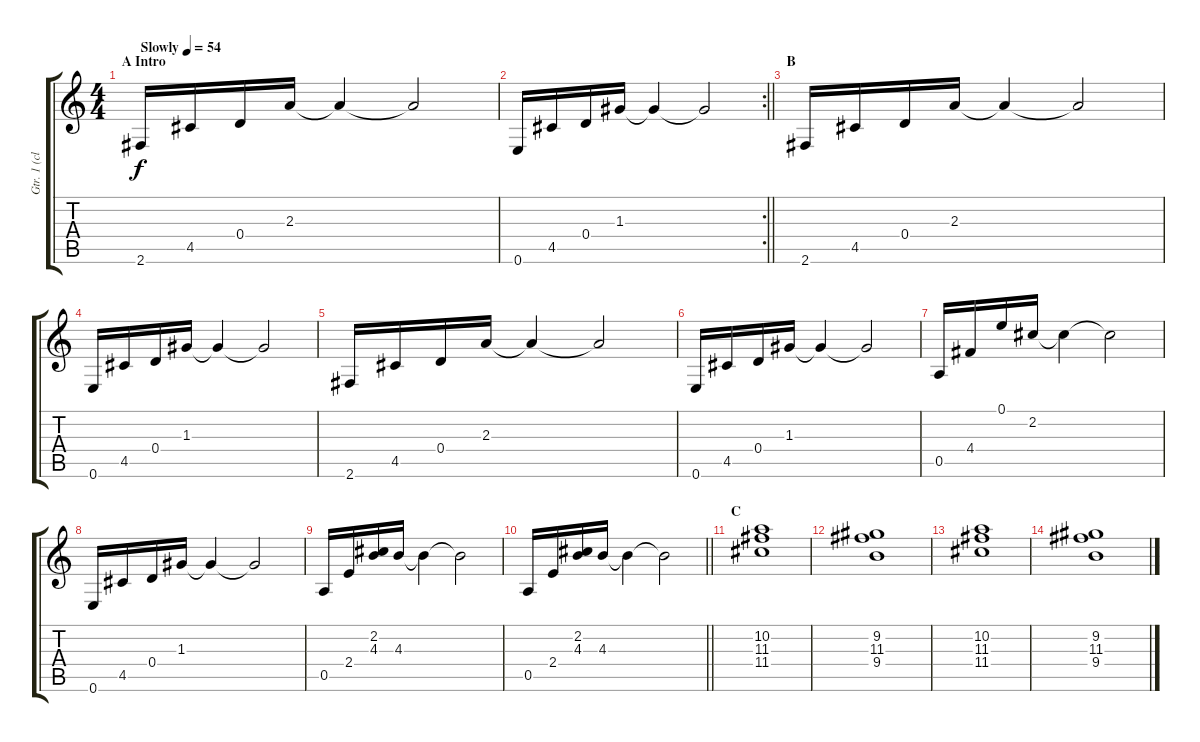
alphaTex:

\track ("Gtr. 1 (clean)" "Gtr. 1 (cl") {instrument acousticguitarsteel}
\staff {score tabs}
\tuning (E4 B3 G3 D3 A2 E2) {hide}
\ts (4 4)
\section ("" "A Intro")
\tempo (54 "Slowly")
\clef g2
\ks c
2.6.16{dy f instrument acousticguitarsteel} 4.5.16 0.4.16 2.3.16 2.3{t}.4 2.3{t}.2 |
\rc 2
\barLineRight lightlight
0.6.16 4.5.16 0.4.16 1.3.16 1.3{t}.4 1.3{t}.2 |
\section ("" "B")
2.6.16 4.5.16 0.4.16 2.3.16 2.3{t}.4 2.3{t}.2 |
0.6.16 4.5.16 0.4.16 1.3.16 1.3{t}.4 1.3{t}.2 |
2.6.16 4.5.16 0.4.16 2.3.16 2.3{t}.4 2.3{t}.2 |
0.6.16 4.5.16 0.4.16 1.3.16 1.3{t}.4 1.3{t}.2 |
0.5.16 4.4.16 0.1.16 2.2.16 2.2{t}.4 2.2{t}.2 |
0.6.16 4.5.16 0.4.16 1.3.16 1.3{t}.4 1.3{t}.2 |
0.5.16 2.4.16 (2.2 4.3).16 4.3.16 4.3{t}.4 4.3{t}.2 |
\barLineRight lightlight
0.5.16 2.4.16 (2.2 4.3).16 4.3.16 4.3{t}.4 4.3{t}.2 |
\section ("" "C")
(10.2 11.3 11.4).1 |
(9.2 11.3 9.4).1 |
(10.2 11.3 11.4).1 |
(9.2 11.3 9.4).1
